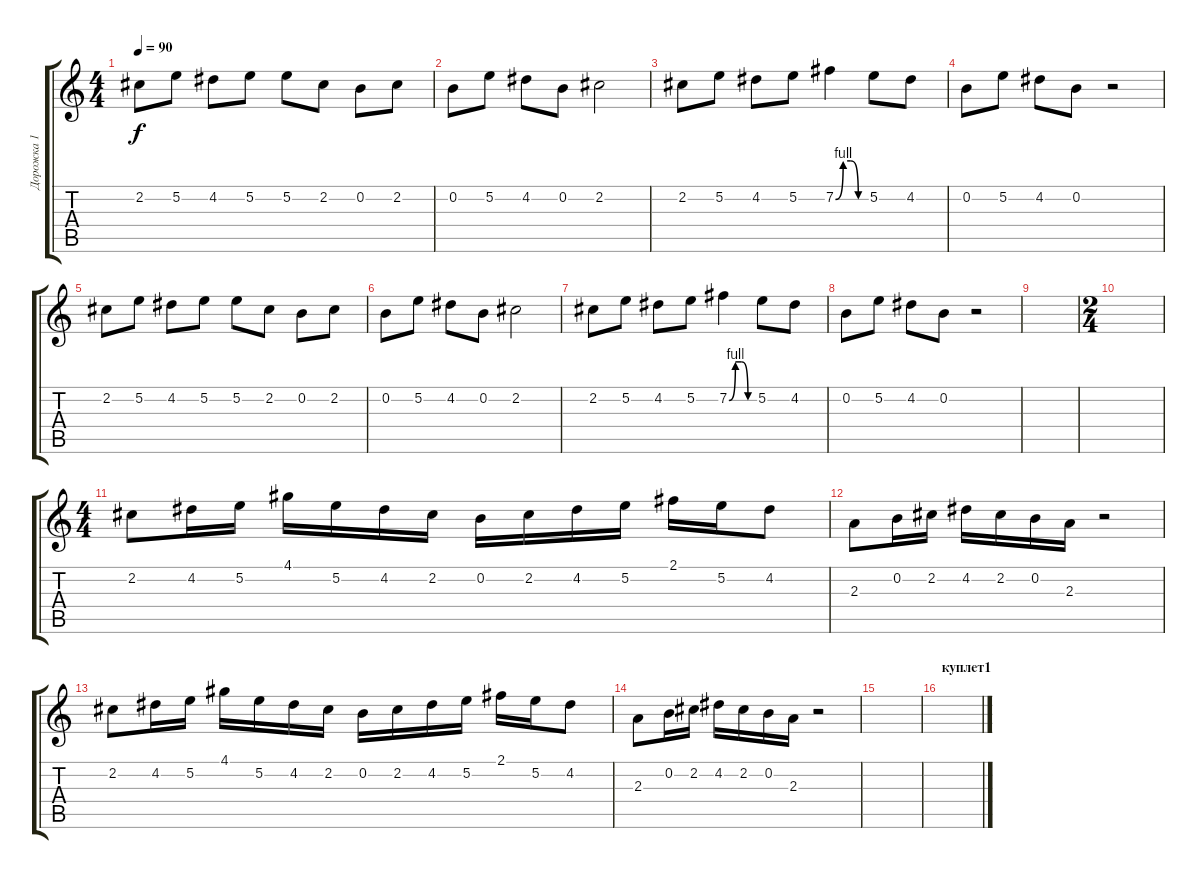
\track ("Дорожка 1" "Дорожка 1") {instrument overdrivenguitar}
\staff {score tabs}
\tuning (E4 B3 G3 D3 A2 E2) {hide}
\ts (4 4)
\tempo 90
\clef g2
\ks c
2.2.8{dy f instrument overdrivenguitar} 5.2.8 4.2.8 5.2.8 5.2.8 2.2.8 0.2.8 2.2.8 |
0.2.8 5.2.8 4.2.8 0.2.8 2.2.2 |
2.2.8 5.2.8 4.2.8 5.2.8 7.2{be (custom 0 0 15 4 30 4 45 0 60 0)}.4 5.2.8 4.2.8 |
0.2.8 5.2.8 4.2.8 0.2.8 r.2 |
2.2.8 5.2.8 4.2.8 5.2.8 5.2.8 2.2.8 0.2.8 2.2.8 |
0.2.8 5.2.8 4.2.8 0.2.8 2.2.2 |
2.2.8 5.2.8 4.2.8 5.2.8 7.2{be (custom 0 0 15 4 30 4 45 0 60 0)}.4 5.2.8 4.2.8 |
0.2.8 5.2.8 4.2.8 0.2.8 r.2 |
|
\ts (2 4)
|
\ts (4 4)
2.2.8 4.2.16 5.2.16 4.1.16 5.2.16 4.2.16 2.2.16 0.2.16 2.2.16 4.2.16 5.2.16 2.1.16 5.2.16 4.2.8 |
2.3.8 0.2.16 2.2.16 4.2.16 2.2.16 0.2.16 2.3.16 r.2 |
2.2.8 4.2.16 5.2.16 4.1.16 5.2.16 4.2.16 2.2.16 0.2.16 2.2.16 4.2.16 5.2.16 2.1.16 5.2.16 4.2.8 |
2.3.8 0.2.16 2.2.16 4.2.16 2.2.16 0.2.16 2.3.16 r.2 |
|
\section ("" "куплет1")
